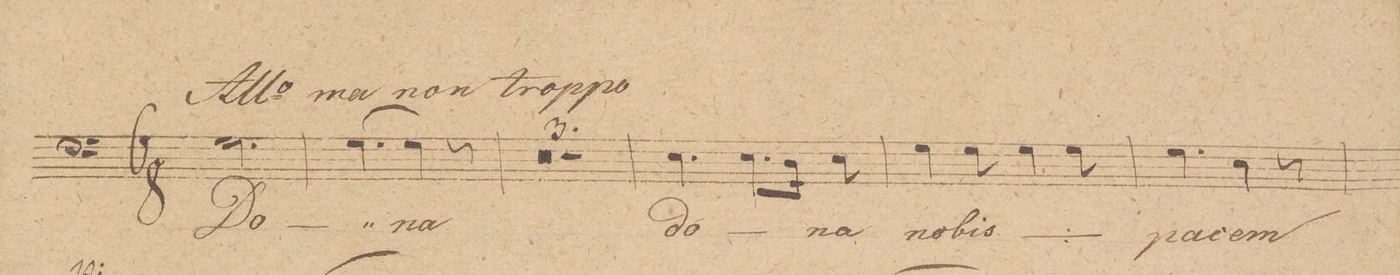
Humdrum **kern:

**kern	**text	**dynam
*I"Baſso 1mo	*	*
*clefF4	*	*
*k[]	*	*
*M6/8	*	*
2.G\	Do-	.
=51	=51	=51
[4.G\	-na	.
4G\]	.	.
8r	.	.
=52	=52	=52
1.r	.	.
=53	=53	=53
=54	=54	=54
2.r	.	.
=55	=55	=55
4.E\	do-	.
8.E\L	.	.
16D\Jk	.	.
8E\	-na	.
=56	=56	=56
4G\	no-	.
8G\	-bis	.
*	*ij	*
4G\	no-	.
8G\	-bis	.
*	*Xij	*
=57	=57	=57
4.G\	pa-	.
4E\	-cem	.
8r	.	.
=58	=58	=58
*-	*-	*-
